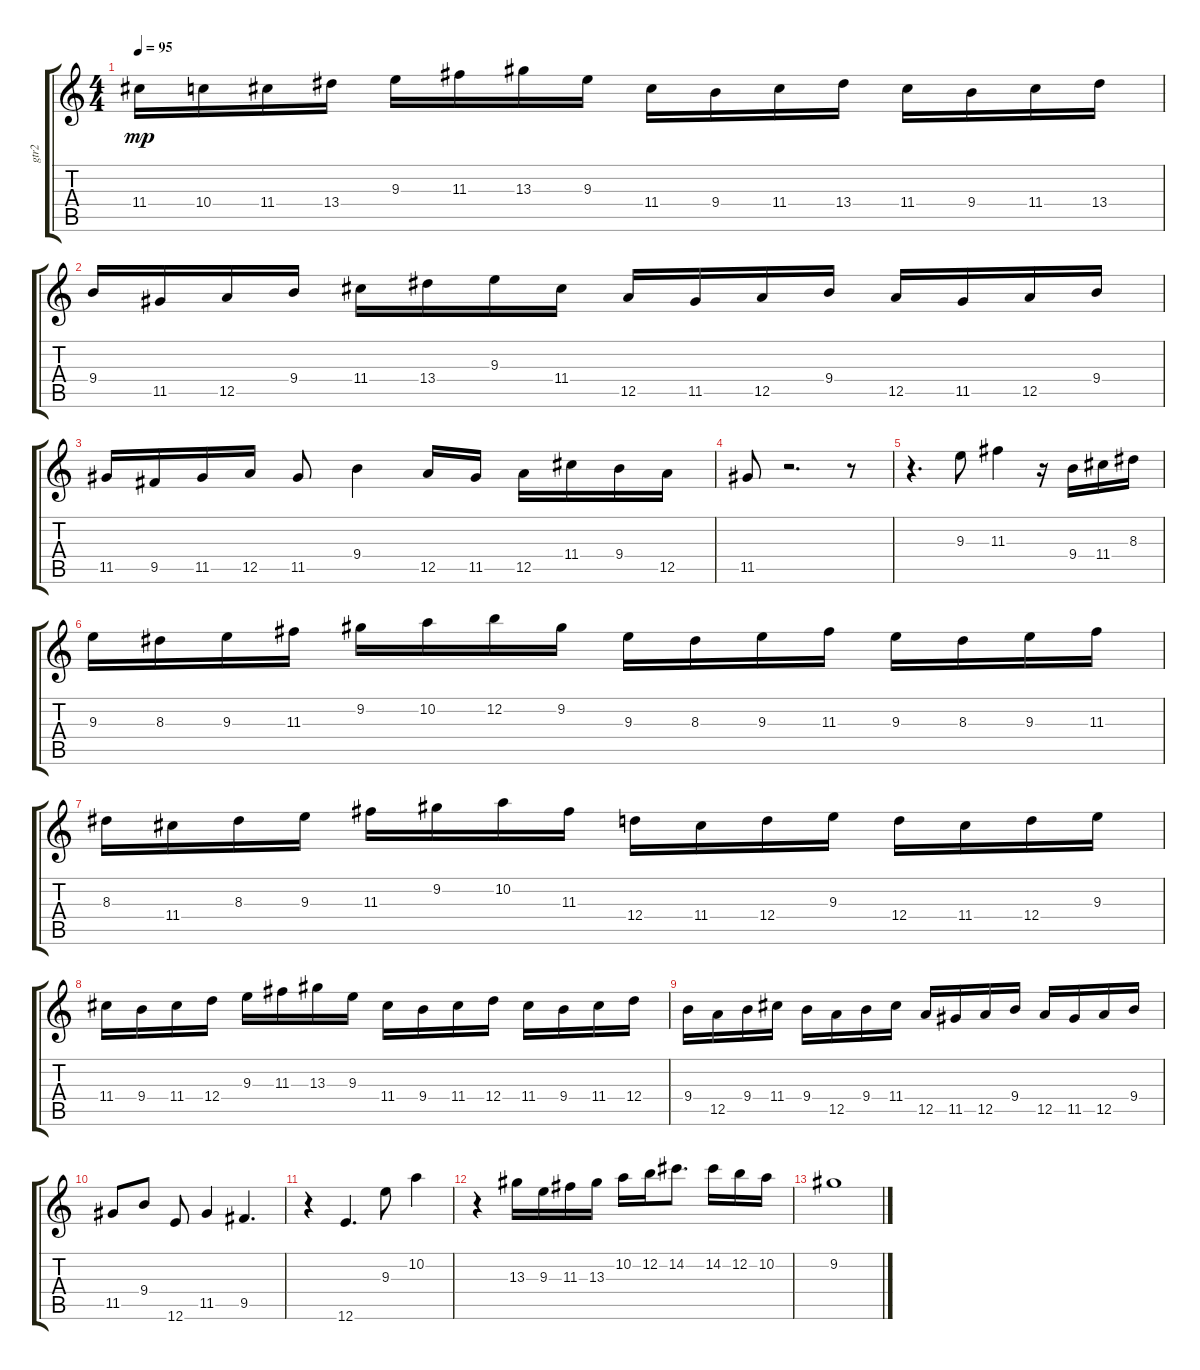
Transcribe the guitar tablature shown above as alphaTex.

\track ("gtr2" "gtr2") {instrument overdrivenguitar}
\staff {score tabs}
\tuning (E4 B3 G3 D3 A2 E2) {hide}
\ts (4 4)
\tempo 95
\clef g2
\ks c
11.4.16{dy mp} 10.4.16 11.4.16 13.4.16 9.3.16 11.3.16 13.3.16 9.3.16 11.4.16 9.4.16 11.4.16 13.4.16 11.4.16 9.4.16 11.4.16 13.4.16 |
9.4.16 11.5.16 12.5.16 9.4.16 11.4.16 13.4.16 9.3.16 11.4.16 12.5.16 11.5.16 12.5.16 9.4.16 12.5.16 11.5.16 12.5.16 9.4.16 |
11.5.16 9.5.16 11.5.16 12.5.16 11.5.8 9.4.4 12.5.16 11.5.16 12.5.16 11.4.16 9.4.16 12.5.16 |
11.5.8 r.2{d} r.8 |
r.4{d} 9.3.8 11.3.4 r.16 9.4.16 11.4.16 8.3.16 |
9.3.16 8.3.16 9.3.16 11.3.16 9.2.16 10.2.16 12.2.16 9.2.16 9.3.16 8.3.16 9.3.16 11.3.16 9.3.16 8.3.16 9.3.16 11.3.16 |
8.3.16 11.4.16 8.3.16 9.3.16 11.3.16 9.2.16 10.2.16 11.3.16 12.4.16 11.4.16 12.4.16 9.3.16 12.4.16 11.4.16 12.4.16 9.3.16 |
11.4.16 9.4.16 11.4.16 12.4.16 9.3.16 11.3.16 13.3.16 9.3.16 11.4.16 9.4.16 11.4.16 12.4.16 11.4.16 9.4.16 11.4.16 12.4.16 |
9.4.16 12.5.16 9.4.16 11.4.16 9.4.16 12.5.16 9.4.16 11.4.16 12.5.16 11.5.16 12.5.16 9.4.16 12.5.16 11.5.16 12.5.16 9.4.16 |
11.5.8 9.4.8 12.6.8 11.5.4 9.5.4{d} |
r.4 12.6.4{d} 9.3.8 10.2.4 |
r.4 13.3.16 9.3.16 11.3.16 13.3.16 10.2.16 12.2.16 14.2.8{d} 14.2.16 12.2.16 10.2.16 |
9.2.1
